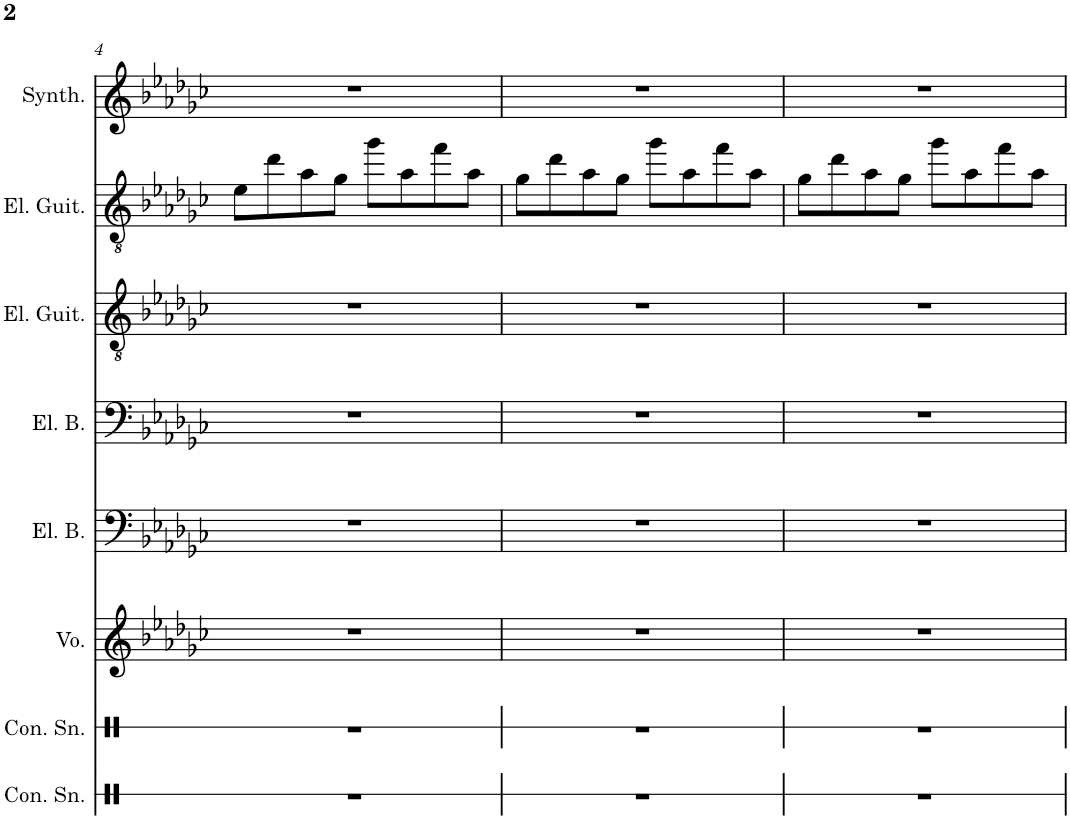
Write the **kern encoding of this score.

**kern	**kern	**kern	**kern	**kern	**kern	**kern	**kern
*part8	*part7	*part6	*part5	*part4	*part3	*part2	*part1
*staff8	*staff7	*staff6	*staff5	*staff4	*staff3	*staff2	*staff1
*I"Concert Snare Drum	*I"Concert Snare Drum	*I"Voice	*I"Electric Bass	*I"Electric Bass	*I"Electric Guitar	*I"Electric Guitar	*I"Saw Synthesizer
*I'Con. Sn.	*I'Con. Sn.	*I'Vo.	*I'El. B.	*I'El. B.	*I'El. Guit.	*I'El. Guit.	*I'Synth.
!!LO:PB:g=z
*clefX	*clefX	*clefG2	*clefF4	*clefF4	*clefGv2	*clefGv2	*clefG2
*	*	*	*Trd7c12	*Trd7c12	*	*	*
*k[]	*k[]	*k[b-e-a-d-g-c-]	*k[b-e-a-d-g-c-]	*k[b-e-a-d-g-c-]	*k[b-e-a-d-g-c-]	*k[b-e-a-d-g-c-]	*k[b-e-a-d-g-c-]
*M4/4	*M4/4	*M4/4	*M4/4	*M4/4	*M4/4	*M4/4	*M4/4
=4	=4	=4	=4	=4	=4	=4	=4
1r	1r	1r	1r	1r	1r	8e-\L	1r
.	.	.	.	.	.	8dd-\	.
.	.	.	.	.	.	8a-\	.
.	.	.	.	.	.	8g-\J	.
.	.	.	.	.	.	8gg-\L	.
.	.	.	.	.	.	8a-\	.
.	.	.	.	.	.	8ff\	.
.	.	.	.	.	.	8a-\J	.
=5	=5	=5	=5	=5	=5	=5	=5
1r	1r	1r	1r	1r	1r	8g-\L	1r
.	.	.	.	.	.	8dd-\	.
.	.	.	.	.	.	8a-\	.
.	.	.	.	.	.	8g-\J	.
.	.	.	.	.	.	8gg-\L	.
.	.	.	.	.	.	8a-\	.
.	.	.	.	.	.	8ff\	.
.	.	.	.	.	.	8a-\J	.
=6	=6	=6	=6	=6	=6	=6	=6
1r	1r	1r	1r	1r	1r	8g-\L	1r
.	.	.	.	.	.	8dd-\	.
.	.	.	.	.	.	8a-\	.
.	.	.	.	.	.	8g-\J	.
.	.	.	.	.	.	8gg-\L	.
.	.	.	.	.	.	8a-\	.
.	.	.	.	.	.	8ff\	.
.	.	.	.	.	.	8a-\J	.
=	=	=	=	=	=	=	=
*-	*-	*-	*-	*-	*-	*-	*-
